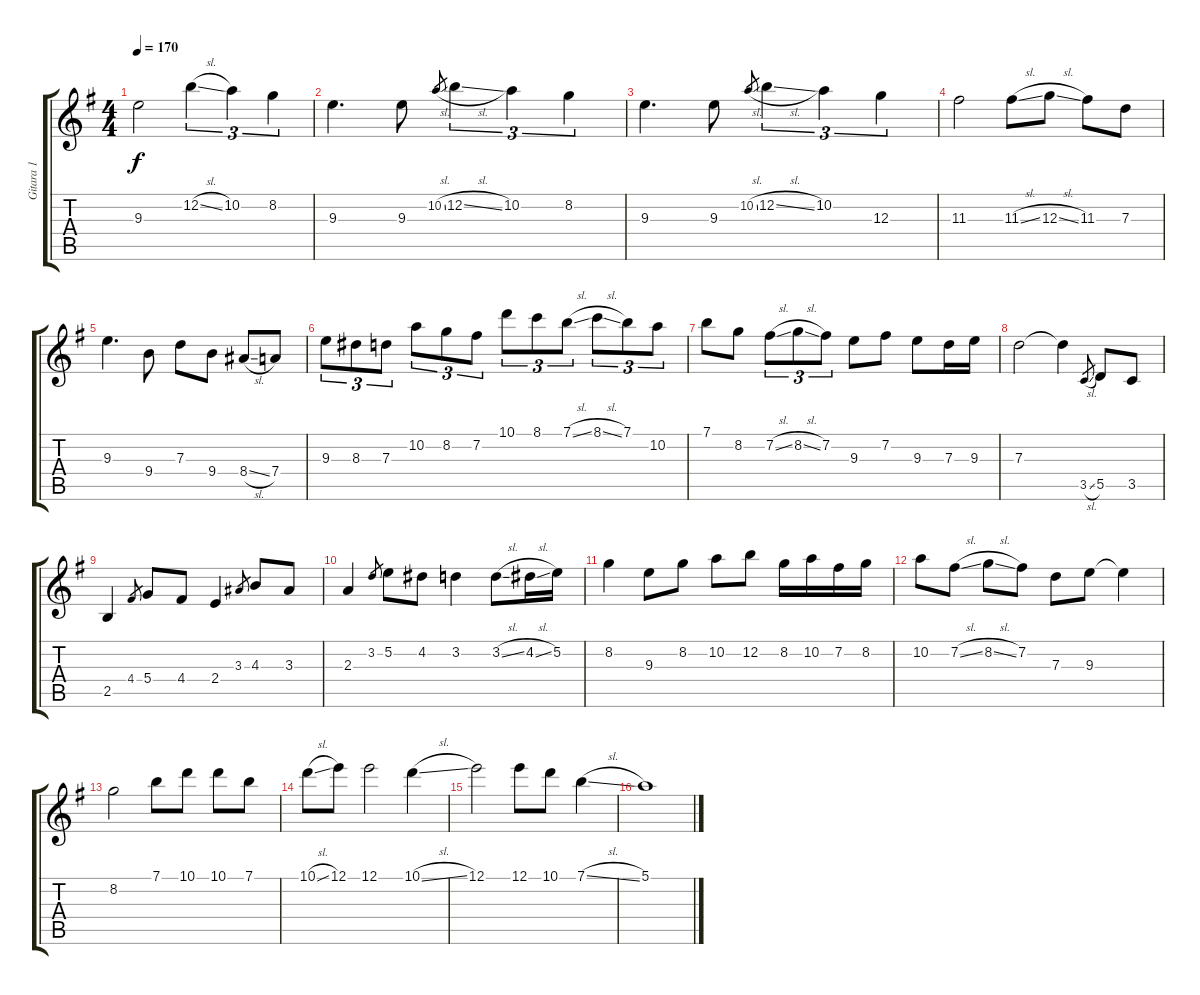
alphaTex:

\track ("Gitara 1" "Gitara 1") {instrument acousticguitarsteel}
\staff {score tabs}
\tuning (E4 B3 G3 D3 A2 E2) {hide}
\ts (4 4)
\tempo 170
\clef g2
\ks eminor
9.3.2{dy f} 12.2{sl}.4{tu (3 2)} 10.2.4{tu (3 2)} 8.2.4{tu (3 2)} |
9.3.4{d} 9.3.8 10.2{sl}.8{gr} 12.2{sl}.4{tu (3 2)} 10.2.4{tu (3 2)} 8.2.4{tu (3 2)} |
9.3.4{d} 9.3.8 10.2{sl}.8{gr} 12.2{sl}.4{tu (3 2)} 10.2.4{tu (3 2)} 12.3.4{tu (3 2)} |
11.3.2 11.3{sl}.8 12.3{sl}.8 11.3.8 7.3.8 |
9.3.4{d} 9.4.8 7.3.8 9.4.8 8.4{sl}.8 7.4.8 |
9.3.8{tu (3 2)} 8.3.8{tu (3 2)} 7.3.8{tu (3 2)} 10.2.8{tu (3 2)} 8.2.8{tu (3 2)} 7.2.8{tu (3 2)} 10.1.8{tu (3 2)} 8.1.8{tu (3 2)} 7.1{sl}.8{tu (3 2)} 8.1{sl}.8{tu (3 2)} 7.1.8{tu (3 2)} 10.2.8{tu (3 2)} |
7.1.8 8.2.8 7.2{sl}.8{tu (3 2)} 8.2{sl}.8{tu (3 2)} 7.2.8{tu (3 2)} 9.3.8 7.2.8 9.3.8 7.3.16 9.3.16 |
7.3.2 7.3{t}.4 3.5{sl}.8{gr} 5.5.8 3.5.8 |
2.5.4 4.4.8{gr} 5.4.8 4.4.8 2.4.4 3.3.8{gr} 4.3.8 3.3.8 |
2.3.4 3.2.8{gr} 5.2.8 4.2.8 3.2.4 3.2{sl}.8 4.2{sl}.16 5.2.16 |
8.2.4 9.3.8 8.2.8 10.2.8 12.2.8 8.2.16 10.2.16 7.2.16 8.2.16 |
10.2.8 7.2{sl}.8 8.2{sl}.8 7.2.8 7.3.8 9.3.8 9.3{t}.4 |
8.2.2 7.1.8 10.1.8 10.1.8 7.1.8 |
10.1{sl}.8 12.1.8 12.1.2 10.1{sl}.4 |
12.1.2 12.1.8 10.1.8 7.1{sl}.4 |
5.1.1
